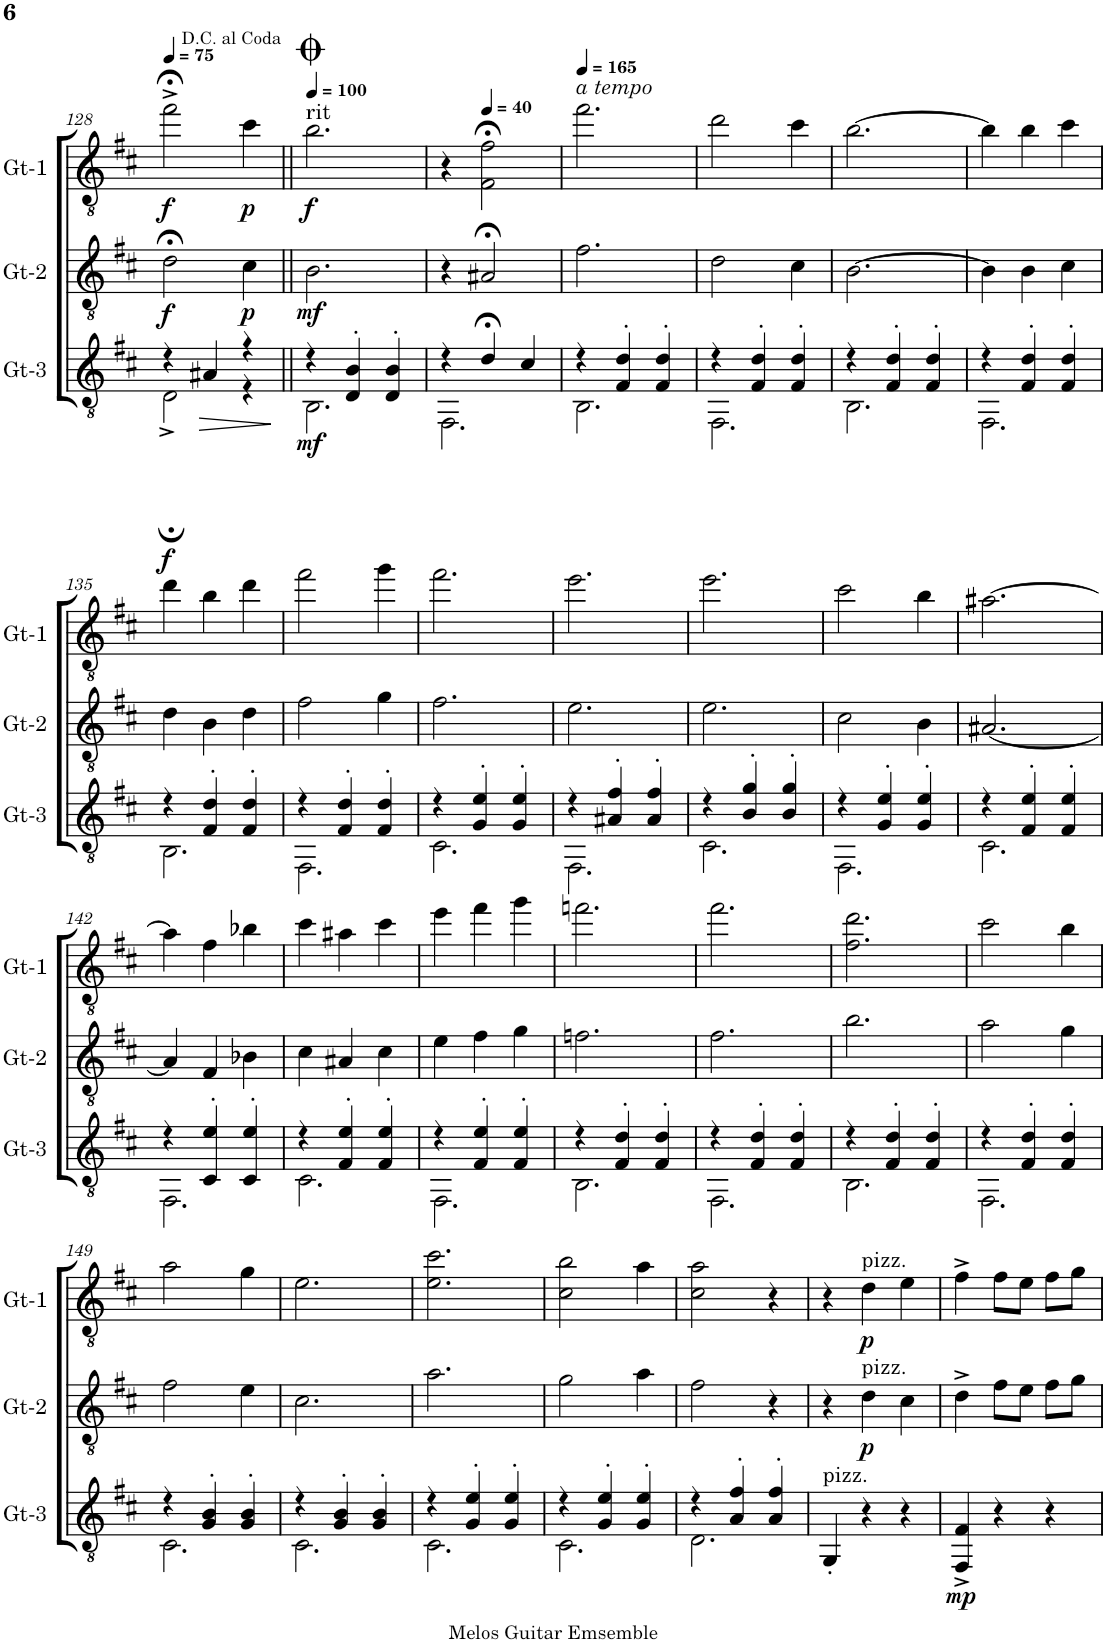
**kern	**dynam	**kern	**dynam	**kern	**dynam
*part3	*part3	*part2	*part2	*part1	*part1
*staff3	*staff3	*staff2	*staff2	*staff1	*staff1
*I"Gt-3	*	*I"Gt-2	*	*I"Gt-1	*
*I'Gt-3	*	*I'Gt-2	*	*I'Gt-1	*
!!LO:PB:g=z
*clefGv2	*	*clefGv2	*	*clefGv2	*
*k[f#c#]	*	*k[f#c#]	*	*k[f#c#]	*
*M3/4	*	*M3/4	*	*M3/4	*
*MM75	*	*MM75	*	*MM75	*
=128	=128	=128	=128	=128	=128
*^	*	*	*	*	*
!	!	!LO:DY:b	!	!LO:DY:b	!	!LO:DY:b
4r	2D;^\	f	2d;<\	f	2ff#;<^\	f
!	!	!LO:HP:b	!	!	!	!
4A#X/	.	>	.	.	.	.
!	!	!	!	!LO:DY:b	!	!LO:DY:b
4r	4r	.	4c#\	p	4cc#\	p
*v	*v	*	*	*	*	*
.	]	.	.	.	.
!	!	!	!	!LO:TX:a:t=<font size="8"/>D.C. al Coda	!
=129||	=129||	=129||	=129||	=129||	=129||
*	*	*	*	*MM100	*
*^	*	*	*	*	*
!	!	!	!	!	!LO:TX:a:t=rit	!
!	!	!LO:DY:b	!	!LO:DY:b	!	!LO:DY:b
4r	2.BB\	mf	2.B\	mf	2.b\	f
4D/' 4B/'	.	.	.	.	.	.
4D/' 4B/'	.	.	.	.	.	.
=130	=130	=130	=130	=130	=130	=130
4r	2.FF#\	.	4r	.	4r	.
*	*	*	*	*	*MM40	*
4d;</	.	.	2A#X;</	.	2F#\;< 2f#\;<	.
4c#/	.	.	.	.	.	.
=131	=131	=131	=131	=131	=131	=131
*	*	*	*	*	*MM165	*
!	!	!	!	!	!LO:TX:a:i:t=a tempo	!
4r	2.BB\	.	2.f#\	.	2.ff#\	.
4F#/' 4d/'	.	.	.	.	.	.
4F#/' 4d/'	.	.	.	.	.	.
=132	=132	=132	=132	=132	=132	=132
4r	2.FF#\	.	2d\	.	2dd\	.
4F#/' 4d/'	.	.	.	.	.	.
4F#/' 4d/'	.	.	4c#\	.	4cc#\	.
=133	=133	=133	=133	=133	=133	=133
4r	2.BB\	.	[2.B\	.	[2.b\	.
4F#/' 4d/'	.	.	.	.	.	.
4F#/' 4d/'	.	.	.	.	.	.
=134	=134	=134	=134	=134	=134	=134
4r	2.FF#\	.	4B\]	.	4b\]	.
4F#/' 4d/'	.	.	4B\	.	4b\	.
4F#/' 4d/'	.	.	4c#\	.	4cc#\	.
!!LO:LB:g=z
=135	=135	=135	=135	=135	=135	=135
4r	2.BB\	.	4d\	.	4dd\	.
4F#/' 4d/'	.	.	4B\	.	4b\	.
4F#/' 4d/'	.	.	4d\	.	4dd\	.
=136	=136	=136	=136	=136	=136	=136
4r	2.FF#\	.	2f#\	.	2ff#\	.
4F#/' 4d/'	.	.	.	.	.	.
4F#/' 4d/'	.	.	4g\	.	4gg\	.
=137	=137	=137	=137	=137	=137	=137
4r	2.C#\	.	2.f#\	.	2.ff#\	.
4G/' 4e/'	.	.	.	.	.	.
4G/' 4e/'	.	.	.	.	.	.
=138	=138	=138	=138	=138	=138	=138
4r	2.FF#\	.	2.e\	.	2.ee\	.
4A#X/' 4f#/'	.	.	.	.	.	.
4A#/' 4f#/'	.	.	.	.	.	.
=139	=139	=139	=139	=139	=139	=139
4r	2.C#\	.	2.e\	.	2.ee\	.
4B/' 4g/'	.	.	.	.	.	.
4B/' 4g/'	.	.	.	.	.	.
=140	=140	=140	=140	=140	=140	=140
4r	2.FF#\	.	2c#\	.	2cc#\	.
4G/' 4e/'	.	.	.	.	.	.
4G/' 4e/'	.	.	4B\	.	4b\	.
=141	=141	=141	=141	=141	=141	=141
4r	2.C#\	.	[2.A#X/	.	[2.a#X\	.
4F#/' 4e/'	.	.	.	.	.	.
4F#/' 4e/'	.	.	.	.	.	.
!!LO:LB:g=z
=142	=142	=142	=142	=142	=142	=142
4r	2.FF#\	.	4A#/]	.	4a#\]	.
4C#/' 4e/'	.	.	4F#/	.	4f#\	.
4C#/' 4e/'	.	.	4B-X\	.	4b-X\	.
=143	=143	=143	=143	=143	=143	=143
4r	2.C#\	.	4c#\	.	4cc#\	.
4F#/' 4e/'	.	.	4A#X/	.	4a#X\	.
4F#/' 4e/'	.	.	4c#\	.	4cc#\	.
=144	=144	=144	=144	=144	=144	=144
4r	2.FF#\	.	4e\	.	4ee\	.
4F#/' 4e/'	.	.	4f#\	.	4ff#\	.
4F#/' 4e/'	.	.	4g\	.	4gg\	.
=145	=145	=145	=145	=145	=145	=145
4r	2.BB\	.	2.fn\	.	2.ffn\	.
4F#/' 4d/'	.	.	.	.	.	.
4F#/' 4d/'	.	.	.	.	.	.
=146	=146	=146	=146	=146	=146	=146
4r	2.FF#\	.	2.f#\	.	2.ff#\	.
4F#/' 4d/'	.	.	.	.	.	.
4F#/' 4d/'	.	.	.	.	.	.
=147	=147	=147	=147	=147	=147	=147
4r	2.BB\	.	2.b\	.	2.f#\ 2.dd\	.
4F#/' 4d/'	.	.	.	.	.	.
4F#/' 4d/'	.	.	.	.	.	.
=148	=148	=148	=148	=148	=148	=148
4r	2.FF#\	.	2a\	.	2cc#\	.
4F#/' 4d/'	.	.	.	.	.	.
4F#/' 4d/'	.	.	4g\	.	4b\	.
!!LO:LB:g=z
=149	=149	=149	=149	=149	=149	=149
4r	2.C#\	.	2f#\	.	2a\	.
4G/' 4B/'	.	.	.	.	.	.
4G/' 4B/'	.	.	4e\	.	4g\	.
=150	=150	=150	=150	=150	=150	=150
4r	2.C#\	.	2.c#\	.	2.e\	.
4G/' 4B/'	.	.	.	.	.	.
4G/' 4B/'	.	.	.	.	.	.
=151	=151	=151	=151	=151	=151	=151
4r	2.C#\	.	2.a\	.	2.e\ 2.cc#\	.
4G/' 4e/'	.	.	.	.	.	.
4G/' 4e/'	.	.	.	.	.	.
=152	=152	=152	=152	=152	=152	=152
4r	2.C#\	.	2g\	.	2c#\ 2b\	.
4G/' 4e/'	.	.	.	.	.	.
4G/' 4e/'	.	.	4a\	.	4a\	.
=153	=153	=153	=153	=153	=153	=153
4r	2.D\	.	2f#\	.	2c#\ 2a\	.
4A/' 4f#/'	.	.	.	.	.	.
4A/' 4f#/'	.	.	4r	.	4r	.
*v	*v	*	*	*	*	*
=154	=154	=154	=154	=154	=154
!LO:TX:a:t=pizz.	!	!	!	!	!
4GG'/	.	4r	.	4r	.
!	!	!	!	!LO:TX:a:t=pizz.	!
!	!	!LO:TX:a:t=pizz.	!	!	!
!	!	!	!LO:DY:b	!	!LO:DY:b
4r	.	4d\	p	4d\	p
4r	.	4c#\	.	4e\	.
=155	=155	=155	=155	=155	=155
!	!LO:DY:b	!	!	!	!
4FF#/^ 4F#/^	mp	4d^\	.	4f#^\	.
4r	.	8f#\L	.	8f#\L	.
.	.	8e\J	.	8e\J	.
4r	.	8f#\L	.	8f#\L	.
.	.	8g\J	.	8g\J	.
=	=	=	=	=	=
*-	*-	*-	*-	*-	*-
